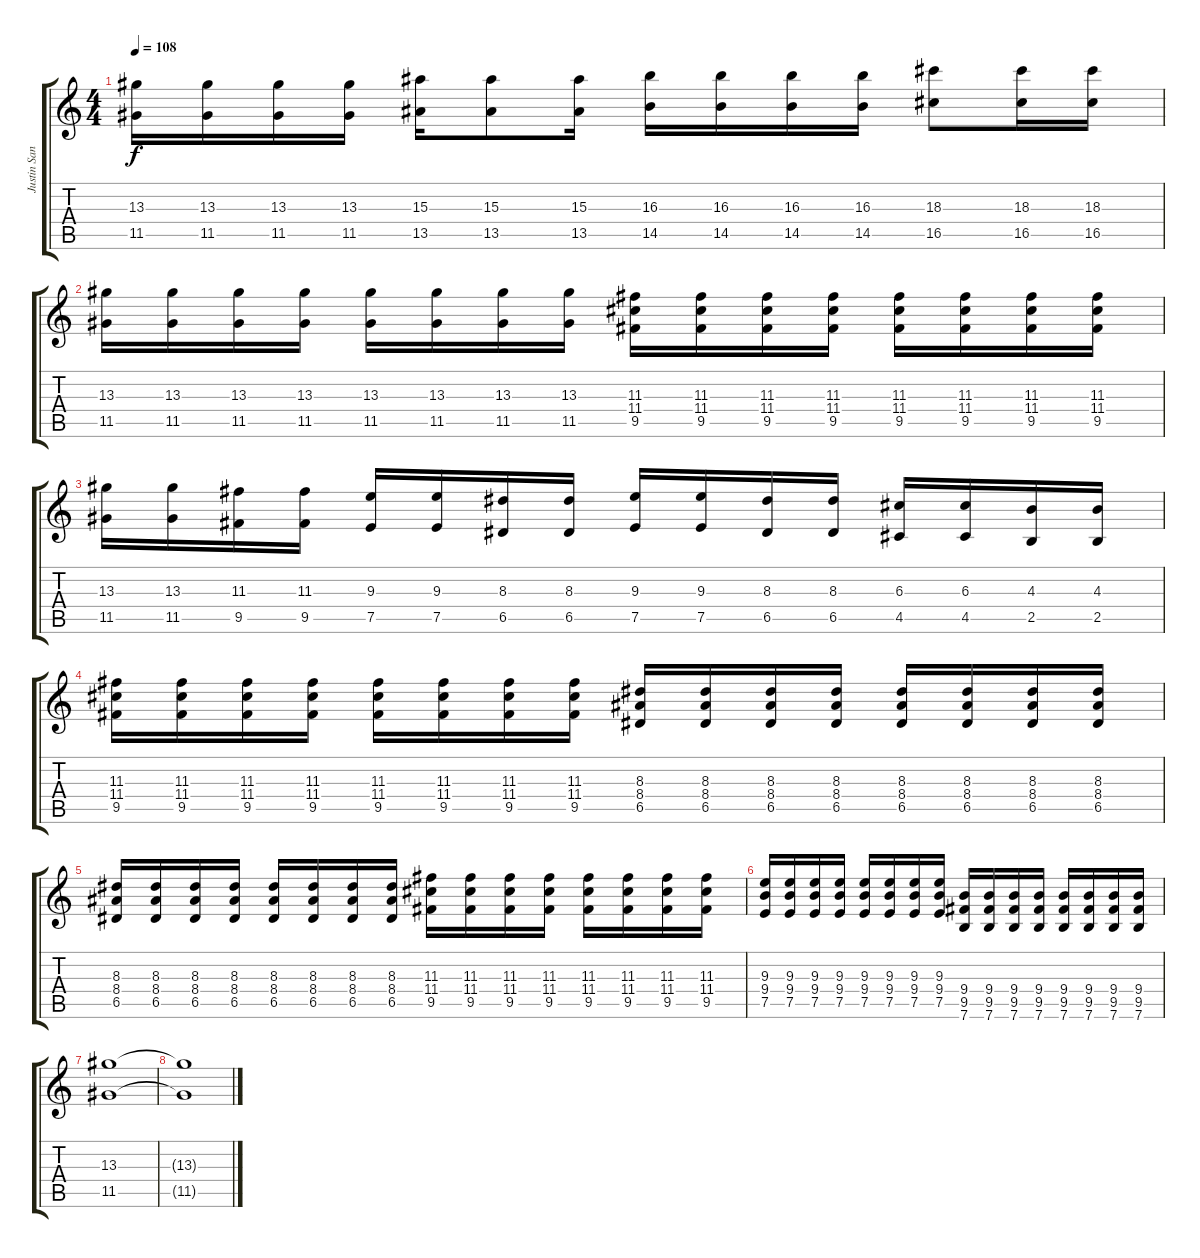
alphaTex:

\track ("Justin Sane" "Justin San") {instrument distortionguitar}
\staff {score tabs}
\tuning (E4 B3 G3 D3 A2 E2) {hide}
\ts (4 4)
\tempo 108
\clef g2
\ks c
(13.3 11.5).16{dy f volume 13} (13.3 11.5).16 (13.3 11.5).16 (13.3 11.5).16 (15.3 13.5).16 (15.3 13.5).8 (15.3 13.5).16 (16.3 14.5).16 (16.3 14.5).16 (16.3 14.5).16 (16.3 14.5).16 (18.3 16.5).8 (18.3 16.5).16 (18.3 16.5).16 |
(13.3 11.5).16 (13.3 11.5).16 (13.3 11.5).16 (13.3 11.5).16 (13.3 11.5).16 (13.3 11.5).16 (13.3 11.5).16 (13.3 11.5).16 (11.3 11.4 9.5).16 (11.3 11.4 9.5).16 (11.3 11.4 9.5).16 (11.3 11.4 9.5).16 (11.3 11.4 9.5).16 (11.3 11.4 9.5).16 (11.3 11.4 9.5).16 (11.3 11.4 9.5).16 |
(13.3 11.5).16 (13.3 11.5).16 (11.3 9.5).16 (11.3 9.5).16 (9.3 7.5).16 (9.3 7.5).16 (8.3 6.5).16 (8.3 6.5).16 (9.3 7.5).16 (9.3 7.5).16 (8.3 6.5).16 (8.3 6.5).16 (6.3 4.5).16 (6.3 4.5).16 (4.3 2.5).16 (4.3 2.5).16 |
(11.3 11.4 9.5).16 (11.3 11.4 9.5).16 (11.3 11.4 9.5).16 (11.3 11.4 9.5).16 (11.3 11.4 9.5).16 (11.3 11.4 9.5).16 (11.3 11.4 9.5).16 (11.3 11.4 9.5).16 (8.3 8.4 6.5).16 (8.3 8.4 6.5).16 (8.3 8.4 6.5).16 (8.3 8.4 6.5).16 (8.3 8.4 6.5).16 (8.3 8.4 6.5).16 (8.3 8.4 6.5).16 (8.3 8.4 6.5).16 |
(8.3 8.4 6.5).16 (8.3 8.4 6.5).16 (8.3 8.4 6.5).16 (8.3 8.4 6.5).16 (8.3 8.4 6.5).16 (8.3 8.4 6.5).16 (8.3 8.4 6.5).16 (8.3 8.4 6.5).16 (11.3 11.4 9.5).16 (11.3 11.4 9.5).16 (11.3 11.4 9.5).16 (11.3 11.4 9.5).16 (11.3 11.4 9.5).16 (11.3 11.4 9.5).16 (11.3 11.4 9.5).16 (11.3 11.4 9.5).16 |
(9.3 9.4 7.5).16 (9.3 9.4 7.5).16 (9.3 9.4 7.5).16 (9.3 9.4 7.5).16 (9.3 9.4 7.5).16 (9.3 9.4 7.5).16 (9.3 9.4 7.5).16 (9.3 9.4 7.5).16 (9.4 9.5 7.6).16 (9.4 9.5 7.6).16 (9.4 9.5 7.6).16 (9.4 9.5 7.6).16 (9.4 9.5 7.6).16 (9.4 9.5 7.6).16 (9.4 9.5 7.6).16 (9.4 9.5 7.6).16 |
(13.3 11.5).1{volume 3} |
(13.3{t} 11.5{t}).1
